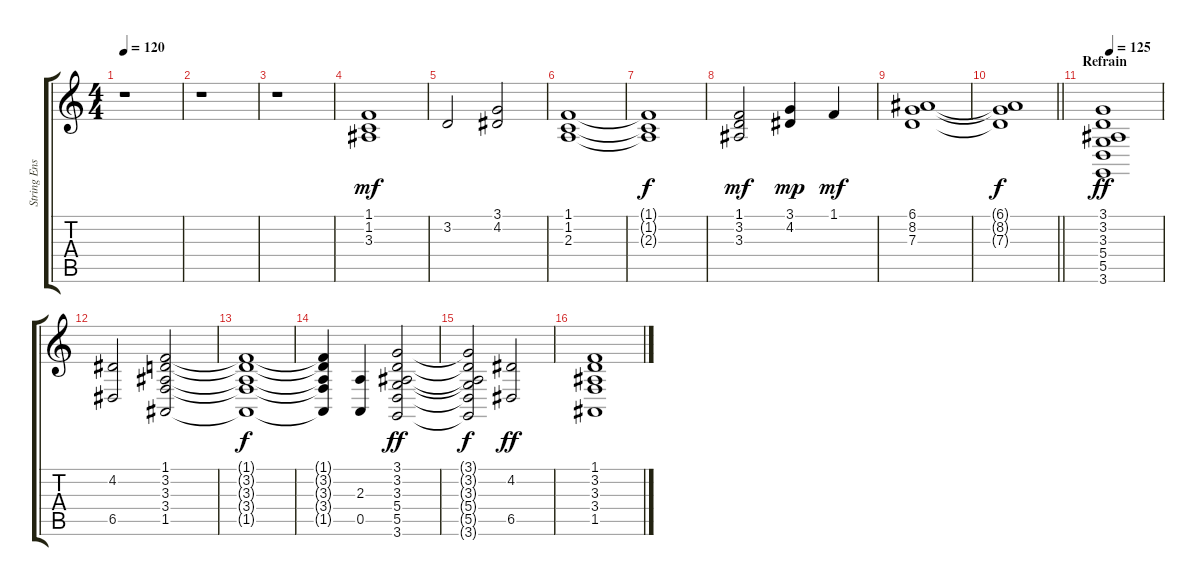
\track ("String Ensemble I" "String Ens") {instrument stringensemble2}
\staff {score tabs}
\tuning (E4 B3 G3 D3 A2 E2) {hide}
\ts (4 4)
\tempo 120
\clef g2
\ks c
r.1{dy f} |
r.1 |
r.1 |
(1.1 1.2 3.3).1{dy mf} |
3.2.2 (3.1 4.2).2 |
(1.1 1.2 2.3).1 |
(1.1{t} 1.2{t} 2.3{t}).1{dy f} |
(1.1 3.2 3.3).2{dy mf} (3.1 4.2).4{dy mp} 1.1.4{dy mf} |
(6.1 8.2 7.3).1 |
\barLineRight lightlight
(6.1{t} 8.2{t} 7.3{t}).1{dy f} |
\section ("" "Refrain")
\tempo 125
(3.1 3.2 3.3 5.4 5.5 3.6).1{dy ff} |
(4.2 6.5).2 (1.1 3.2 3.3 3.4 1.5).2 |
(1.1{t} 3.2{t} 3.3{t} 3.4{t} 1.5{t}).1{dy f} |
(1.1{t} 3.2{t} 3.3{t} 3.4{t} 1.5{t}).4 (2.3 0.5).4 (3.1 3.2 3.3 5.4 5.5 3.6).2{dy ff} |
(3.1{t} 3.2{t} 3.3{t} 5.4{t} 5.5{t} 3.6{t}).2{dy f} (4.2 6.5).2{dy ff} |
(1.1 3.2 3.3 3.4 1.5).1
